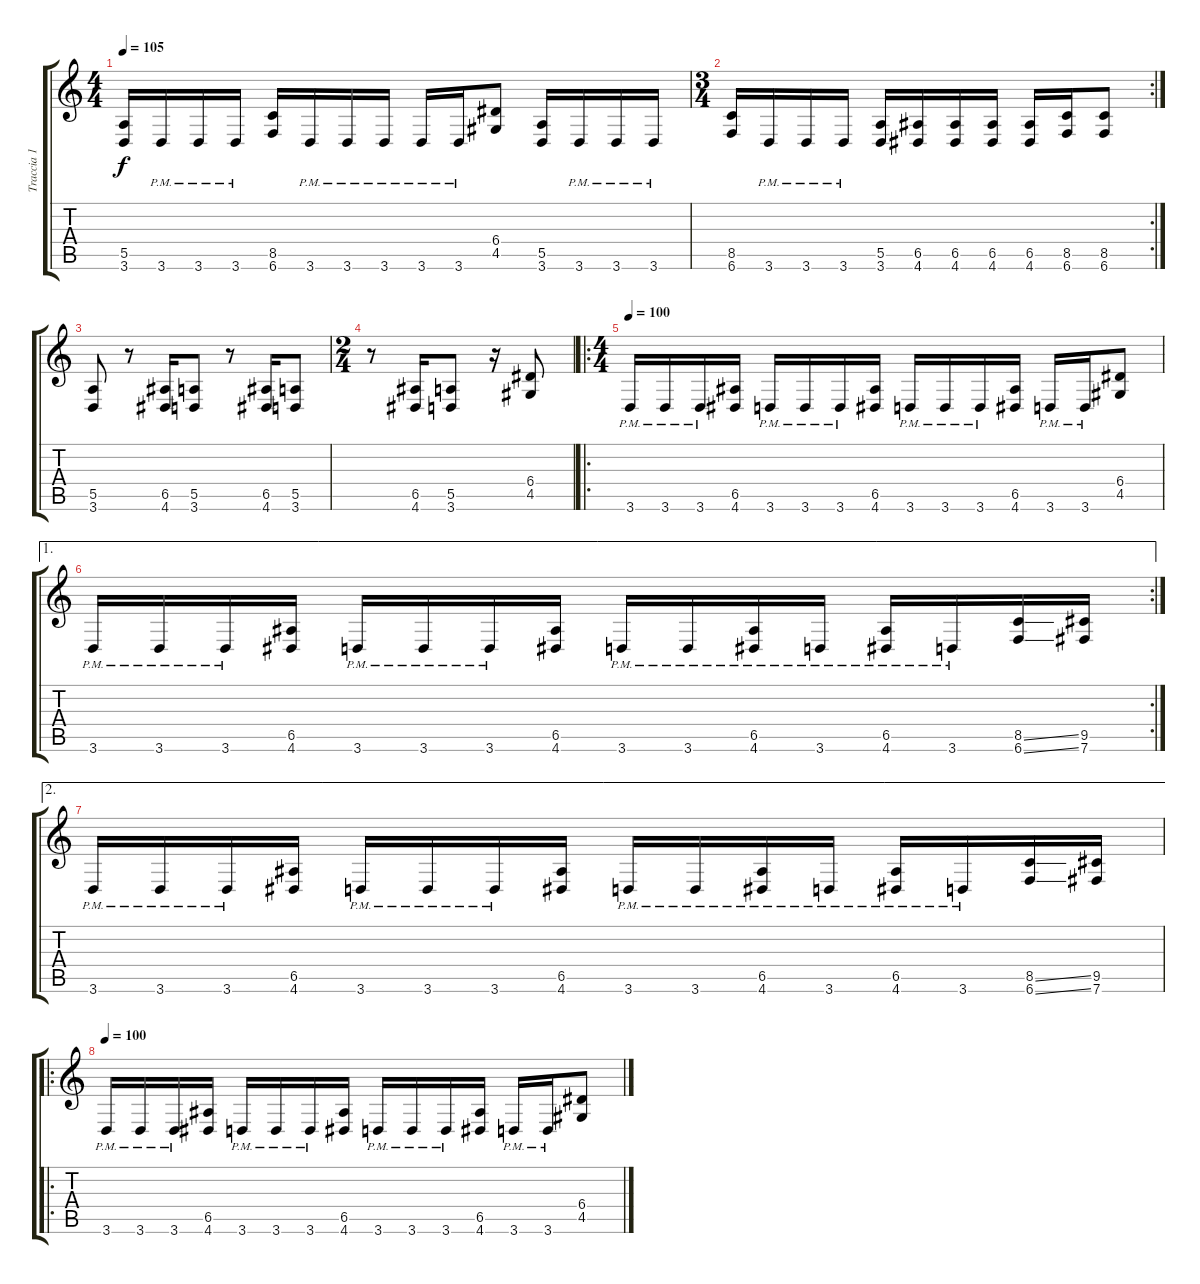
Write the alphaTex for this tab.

\track ("Traccia 1" "Traccia 1") {instrument distortionguitar}
\staff {score tabs}
\tuning (B3 Gb3 D3 A2 E2 B1) {hide}
\ts (4 4)
\tempo 105
\clef g2
\ks c
(5.5 3.6).16{dy f} 3.6{pm}.16 3.6{pm}.16 3.6{pm}.16 (8.5 6.6).16 3.6{pm}.16 3.6{pm}.16 3.6{pm}.16 3.6{pm}.16 3.6{pm}.16 (6.4 4.5).8 (5.5 3.6).16 3.6{pm}.16 3.6{pm}.16 3.6{pm}.16 |
\rc 2
\ts (3 4)
(8.5 6.6).16 3.6{pm}.16 3.6{pm}.16 3.6{pm}.16 (5.5 3.6).16 (6.5 4.6).16 (6.5 4.6).16 (6.5 4.6).16 (6.5 4.6).16 (8.5 6.6).16 (8.5 6.6).8 |
(5.5 3.6).8 r.8 (6.5 4.6).16 (5.5 3.6).8 r.8 (6.5 4.6).16 (5.5 3.6).8 |
\ts (2 4)
r.8 (6.5 4.6).16 (5.5 3.6).8 r.16 (6.4 4.5).8 |
\ro
\ts (4 4)
\tempo 100
3.6{pm}.16 3.6{pm}.16 3.6{pm}.16 (6.5 4.6).16 3.6{pm}.16 3.6{pm}.16 3.6{pm}.16 (6.5 4.6).16 3.6{pm}.16 3.6{pm}.16 3.6{pm}.16 (6.5 4.6).16 3.6{pm}.16 3.6{pm}.16 (6.4 4.5).8 |
\ae 1
\rc 2
3.6{pm}.16 3.6{pm}.16 3.6{pm}.16 (6.5 4.6).16 3.6{pm}.16 3.6{pm}.16 3.6{pm}.16 (6.5 4.6).16 3.6{pm}.16 3.6{pm}.16 (6.5{pm} 4.6{pm}).16 3.6{pm}.16 (6.5{pm} 4.6{pm}).16 3.6{pm}.16 (8.5{ss} 6.6{ss}).16 (9.5 7.6).16 |
\ae 2
3.6{pm}.16 3.6{pm}.16 3.6{pm}.16 (6.5 4.6).16 3.6{pm}.16 3.6{pm}.16 3.6{pm}.16 (6.5 4.6).16 3.6{pm}.16 3.6{pm}.16 (6.5{pm} 4.6{pm}).16 3.6{pm}.16 (6.5{pm} 4.6{pm}).16 3.6{pm}.16 (8.5{ss} 6.6{ss}).16 (9.5 7.6).16 |
\ro
\tempo 100
3.6{pm}.16 3.6{pm}.16 3.6{pm}.16 (6.5 4.6).16 3.6{pm}.16 3.6{pm}.16 3.6{pm}.16 (6.5 4.6).16 3.6{pm}.16 3.6{pm}.16 3.6{pm}.16 (6.5 4.6).16 3.6{pm}.16 3.6{pm}.16 (6.4 4.5).8
